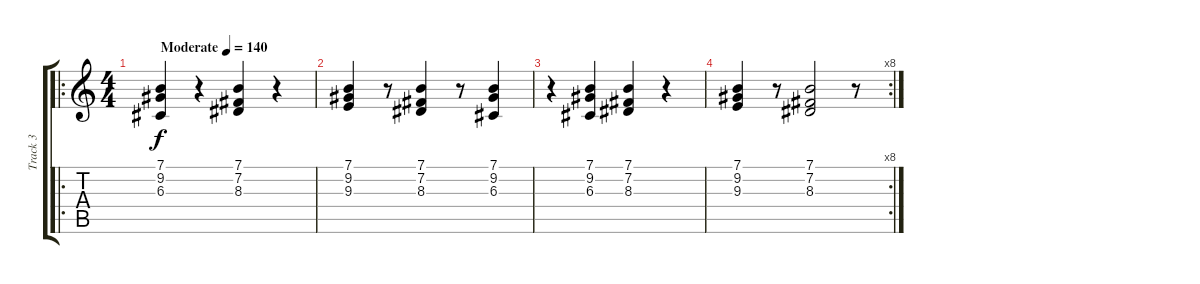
\track ("Track 3" "Track 3") {instrument acousticgrandpiano}
\staff {score tabs}
\tuning (E4 B3 G3 D3 A2 E2) {hide}
\ro
\ts (4 4)
\tempo (140 "Moderate")
\clef g2
\ks c
(7.1 9.2 6.3).4{dy f instrument acousticgrandpiano} r.4 (7.1 7.2 8.3).4 r.4 |
(7.1 9.2 9.3).4 r.8 (7.1 7.2 8.3).4 r.8 (7.1 9.2 6.3).4 |
r.4 (7.1 9.2 6.3).4 (7.1 7.2 8.3).4 r.4 |
\rc 8
(7.1 9.2 9.3).4 r.8 (7.1 7.2 8.3).2 r.8
